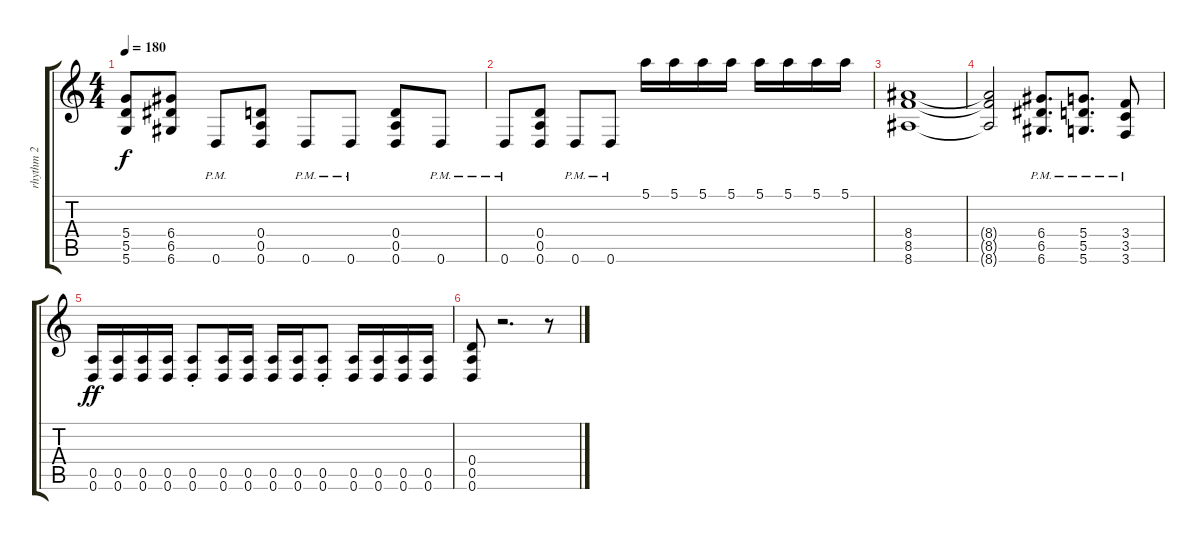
\track ("rhythm 2" "rhythm 2") {instrument distortionguitar}
\staff {score tabs}
\tuning (E4 B3 G3 D3 A2 D2) {hide}
\ts (4 4)
\tempo 180
\clef g2
\ks c
(5.4 5.5 5.6).8{dy f} (6.4 6.5 6.6).8 0.6{pm}.8 (0.4 0.5 0.6).8 0.6{pm}.8 0.6{pm}.8 (0.4 0.5 0.6).8 0.6{pm}.8 |
0.6{pm}.8 (0.4 0.5 0.6).8 0.6{pm}.8 0.6{pm}.8 5.1.16 5.1.16 5.1.16 5.1.16 5.1.16 5.1.16 5.1.16 5.1.16 |
(8.4 8.5 8.6).1 |
(8.4{t} 8.5{t} 8.6{t}).2 (6.4{pm} 6.5{pm} 6.6{pm}).8{d} (5.4{pm} 5.5{pm} 5.6{pm}).8{d} (3.4{pm} 3.5{pm} 3.6{pm}).8 |
(0.5 0.6).16{dy ff} (0.5 0.6).16 (0.5 0.6).16 (0.5 0.6).16 (0.5{st} 0.6{st}).8 (0.5 0.6).16 (0.5 0.6).16 (0.5 0.6).16 (0.5 0.6).16 (0.5{st} 0.6{st}).8 (0.5 0.6).16 (0.5 0.6).16 (0.5 0.6).16 (0.5 0.6).16 |
(0.4 0.5 0.6).8 r.2{d} r.8
